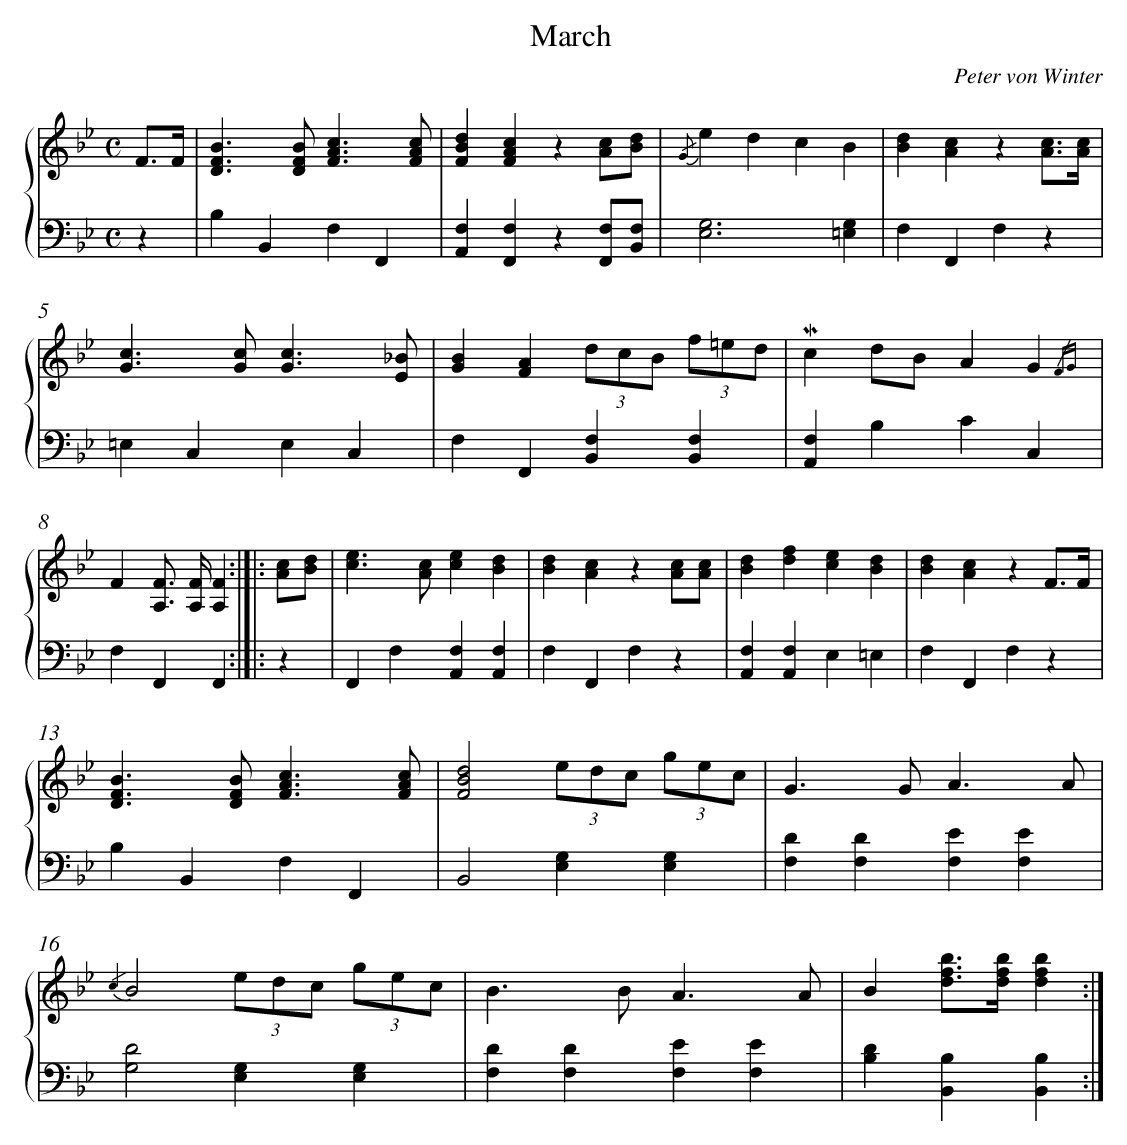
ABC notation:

X:1
T: March
C: Peter von Winter
L: 1/4
M: C
%%staves {1 2}
V: 1 clef=treble
V: 2 clef=bass
K: Bb
[V:1] F3//F// [I:setbarnb 1]|
[V:2] z |
[V:1] [BFD]>[BFD][c3/A3/F3/][c/A/F/] |
[V:2] B,B,,F,F,, |
[V:1] [dBF][cAF]z[c/A/][d/B/] |
[V:2] [F,A,,][F,F,,]z[F,/F,,/][F,/B,,/] |
[V:1] {/G}edcB |
[V:2] [G,3E,3][G,=E,] |
[V:1] [dB][cA]z[c3//A3//][c//A//] |
[V:2] F,F,,F,z |
[V:1] [cG]>[cG][c3/G3/][_B/E/] |
[V:2] =E,C,E,C, |
[V:1] [BG][AF](3d/c/B/ (3f/=e/d/ |
[V:2] F,F,,[F,B,,][F,B,,] |
[V:1] !mordent!cd/B/AG{/FG} |
[V:2] [F,A,,]B,CC, |
[V:1] F[F/A,/]> [F/A,/][FA,] :|]|:
[V:2] F,F,,F,, :|]|:
[V:1] [c/A/][d/B/] [I:setbarnb 9]|
[V:2] z |
[V:1] [ec]>[cA][ec][dB] |
[V:2] F,,F,[F,A,,][F,A,,] |
[V:1] [dB][cA]z[c/A/][c/A/] |
[V:2] F,F,,F,z |
[V:1] [dB][fd][ec][dB] |
[V:2] [F,A,,][F,A,,]E,=E, |
[V:1] [dB][cA]zF3//F// |
[V:2] F,F,,F,z |
[V:1] [BFD]>[BFD][c3/A3/F3/][c/A/F/] |
[V:2] B,B,,F,F,, |
[V:1] [d2B2F2](3e/d/c/ (3g/e/c/ |
[V:2] B,,2[G,E,][G,E,] |
[V:1] G>GA3/A/ |
[V:2] [DF,][DF,][EF,][EF,] |
[V:1] {/c2}B2(3e/d/c/ (3g/e/c/ |
[V:2] [D2G,2][G,E,][G,E,] |
[V:1] B>BA3/A/ |
[V:2] [DF,][DF,][EF,][EF,] |
[V:1] B[b/f/d/]>[b/f/d/][bfd] :|]
[V:2] [DB,][B,B,,][B,B,,] :|]
